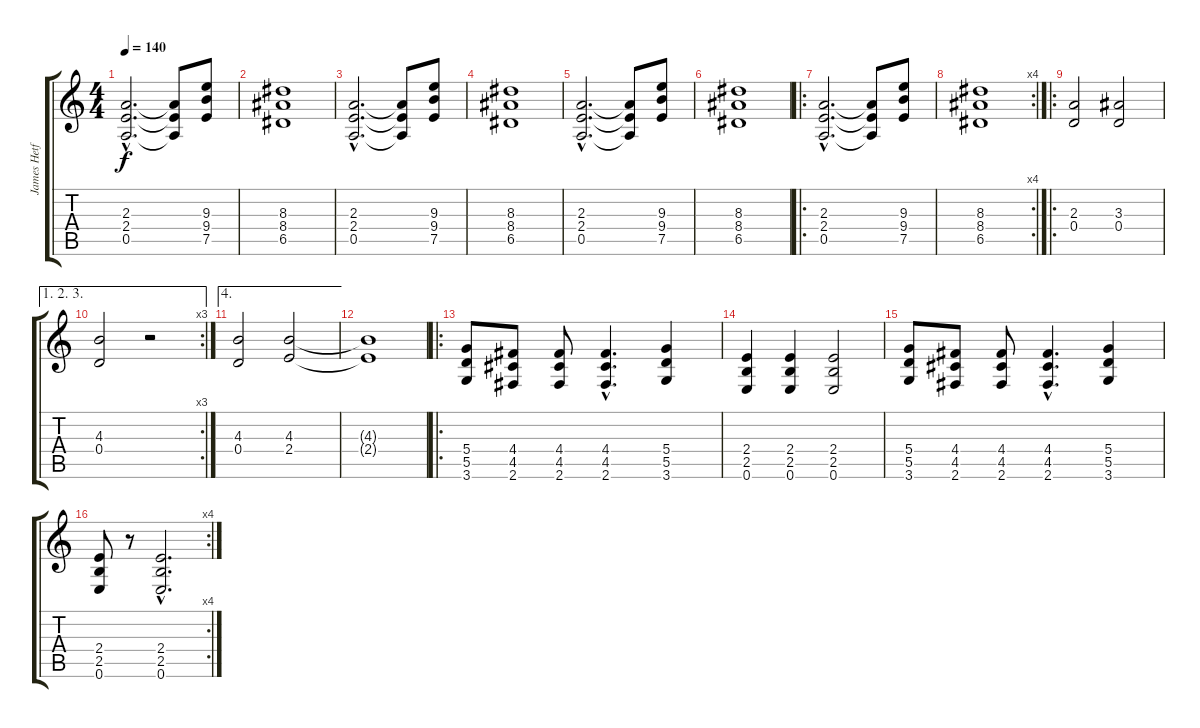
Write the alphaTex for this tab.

\track ("James Hetfield  (guitar dist)" "James Hetf") {instrument distortionguitar}
\staff {score tabs}
\tuning (E4 B3 G3 D3 A2 E2) {hide}
\ts (4 4)
\tempo 140
\clef g2
\ks c
(2.3{hac} 2.4{hac} 0.5{hac}).2{d dy f} (2.3{t} 2.4{t} 0.5{t}).8 (9.3 9.4 7.5).8 |
(8.3 8.4 6.5).1 |
(2.3{hac} 2.4{hac} 0.5{hac}).2{d} (2.3{t} 2.4{t} 0.5{t}).8 (9.3 9.4 7.5).8 |
(8.3 8.4 6.5).1 |
(2.3{hac} 2.4{hac} 0.5{hac}).2{d} (2.3{t} 2.4{t} 0.5{t}).8 (9.3 9.4 7.5).8 |
(8.3 8.4 6.5).1 |
\ro
(2.3{hac} 2.4{hac} 0.5{hac}).2{d} (2.3{t} 2.4{t} 0.5{t}).8 (9.3 9.4 7.5).8 |
\rc 4
(8.3 8.4 6.5).1 |
\ro
(2.3 0.4).2 (3.3 0.4).2 |
\ae (1 2 3)
\rc 3
(4.3 0.4).2 r.2 |
\ae 4
(4.3 0.4).2 (4.3 2.4).2 |
(4.3{t} 2.4{t}).1 |
\ro
(5.4 5.5 3.6).8 (4.4 4.5 2.6).8 (4.4 4.5 2.6).8 (4.4{hac} 4.5{hac} 2.6{hac}).4{d} (5.4 5.5 3.6).4 |
(2.4 2.5 0.6).4 (2.4 2.5 0.6).4 (2.4 2.5 0.6).2 |
(5.4 5.5 3.6).8 (4.4 4.5 2.6).8 (4.4 4.5 2.6).8 (4.4{hac} 4.5{hac} 2.6{hac}).4{d} (5.4 5.5 3.6).4 |
\rc 4
(2.4 2.5 0.6).8 r.8 (2.4{hac} 2.5{hac} 0.6{hac}).2{d}
